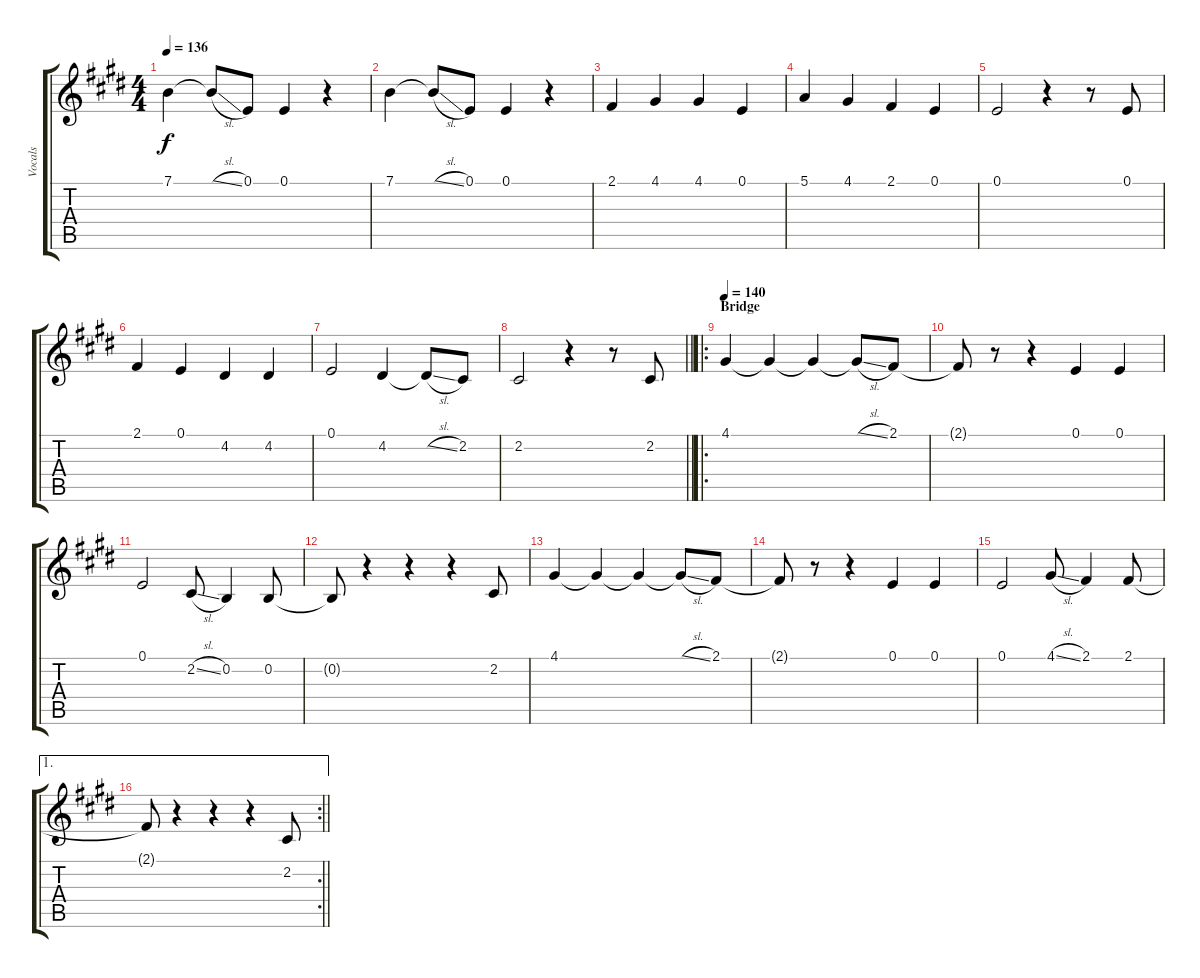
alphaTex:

\track ("Vocals" "Vocals") {instrument altosax}
\staff {score tabs}
\tuning (E4 B3 G3 D3 A2 E2) {hide}
\ts (4 4)
\tempo 136
\clef g2
\ks e
7.1.4{dy f} 7.1{sl t}.8 0.1.8 0.1.4 r.4 |
7.1.4 7.1{sl t}.8 0.1.8 0.1.4 r.4 |
2.1.4 4.1.4 4.1.4 0.1.4 |
5.1.4 4.1.4 2.1.4 0.1.4 |
0.1.2 r.4 r.8 0.1.8 |
2.1.4 0.1.4 4.2.4 4.2.4 |
0.1.2 4.2.4 4.2{sl t}.8 2.2.8 |
\barLineRight lightlight
2.2.2 r.4 r.8 2.2.8 |
\ro
\section ("" "Bridge")
\tempo 140
4.1.4 4.1{t}.4 4.1{t}.4 4.1{sl t}.8 2.1.8 |
2.1{t}.8 r.8 r.4 0.1.4 0.1.4 |
0.1.2 2.2{sl}.8 0.2.4 0.2.8 |
0.2{t}.8 r.4 r.4 r.4 2.2.8 |
4.1.4 4.1{t}.4 4.1{t}.4 4.1{sl t}.8 2.1.8 |
2.1{t}.8 r.8 r.4 0.1.4 0.1.4 |
0.1.2 4.1{sl}.8 2.1.4 2.1.8 |
\ae 1
\rc 2
\barLineRight lightlight
2.1{t}.8 r.4 r.4 r.4 2.2.8
